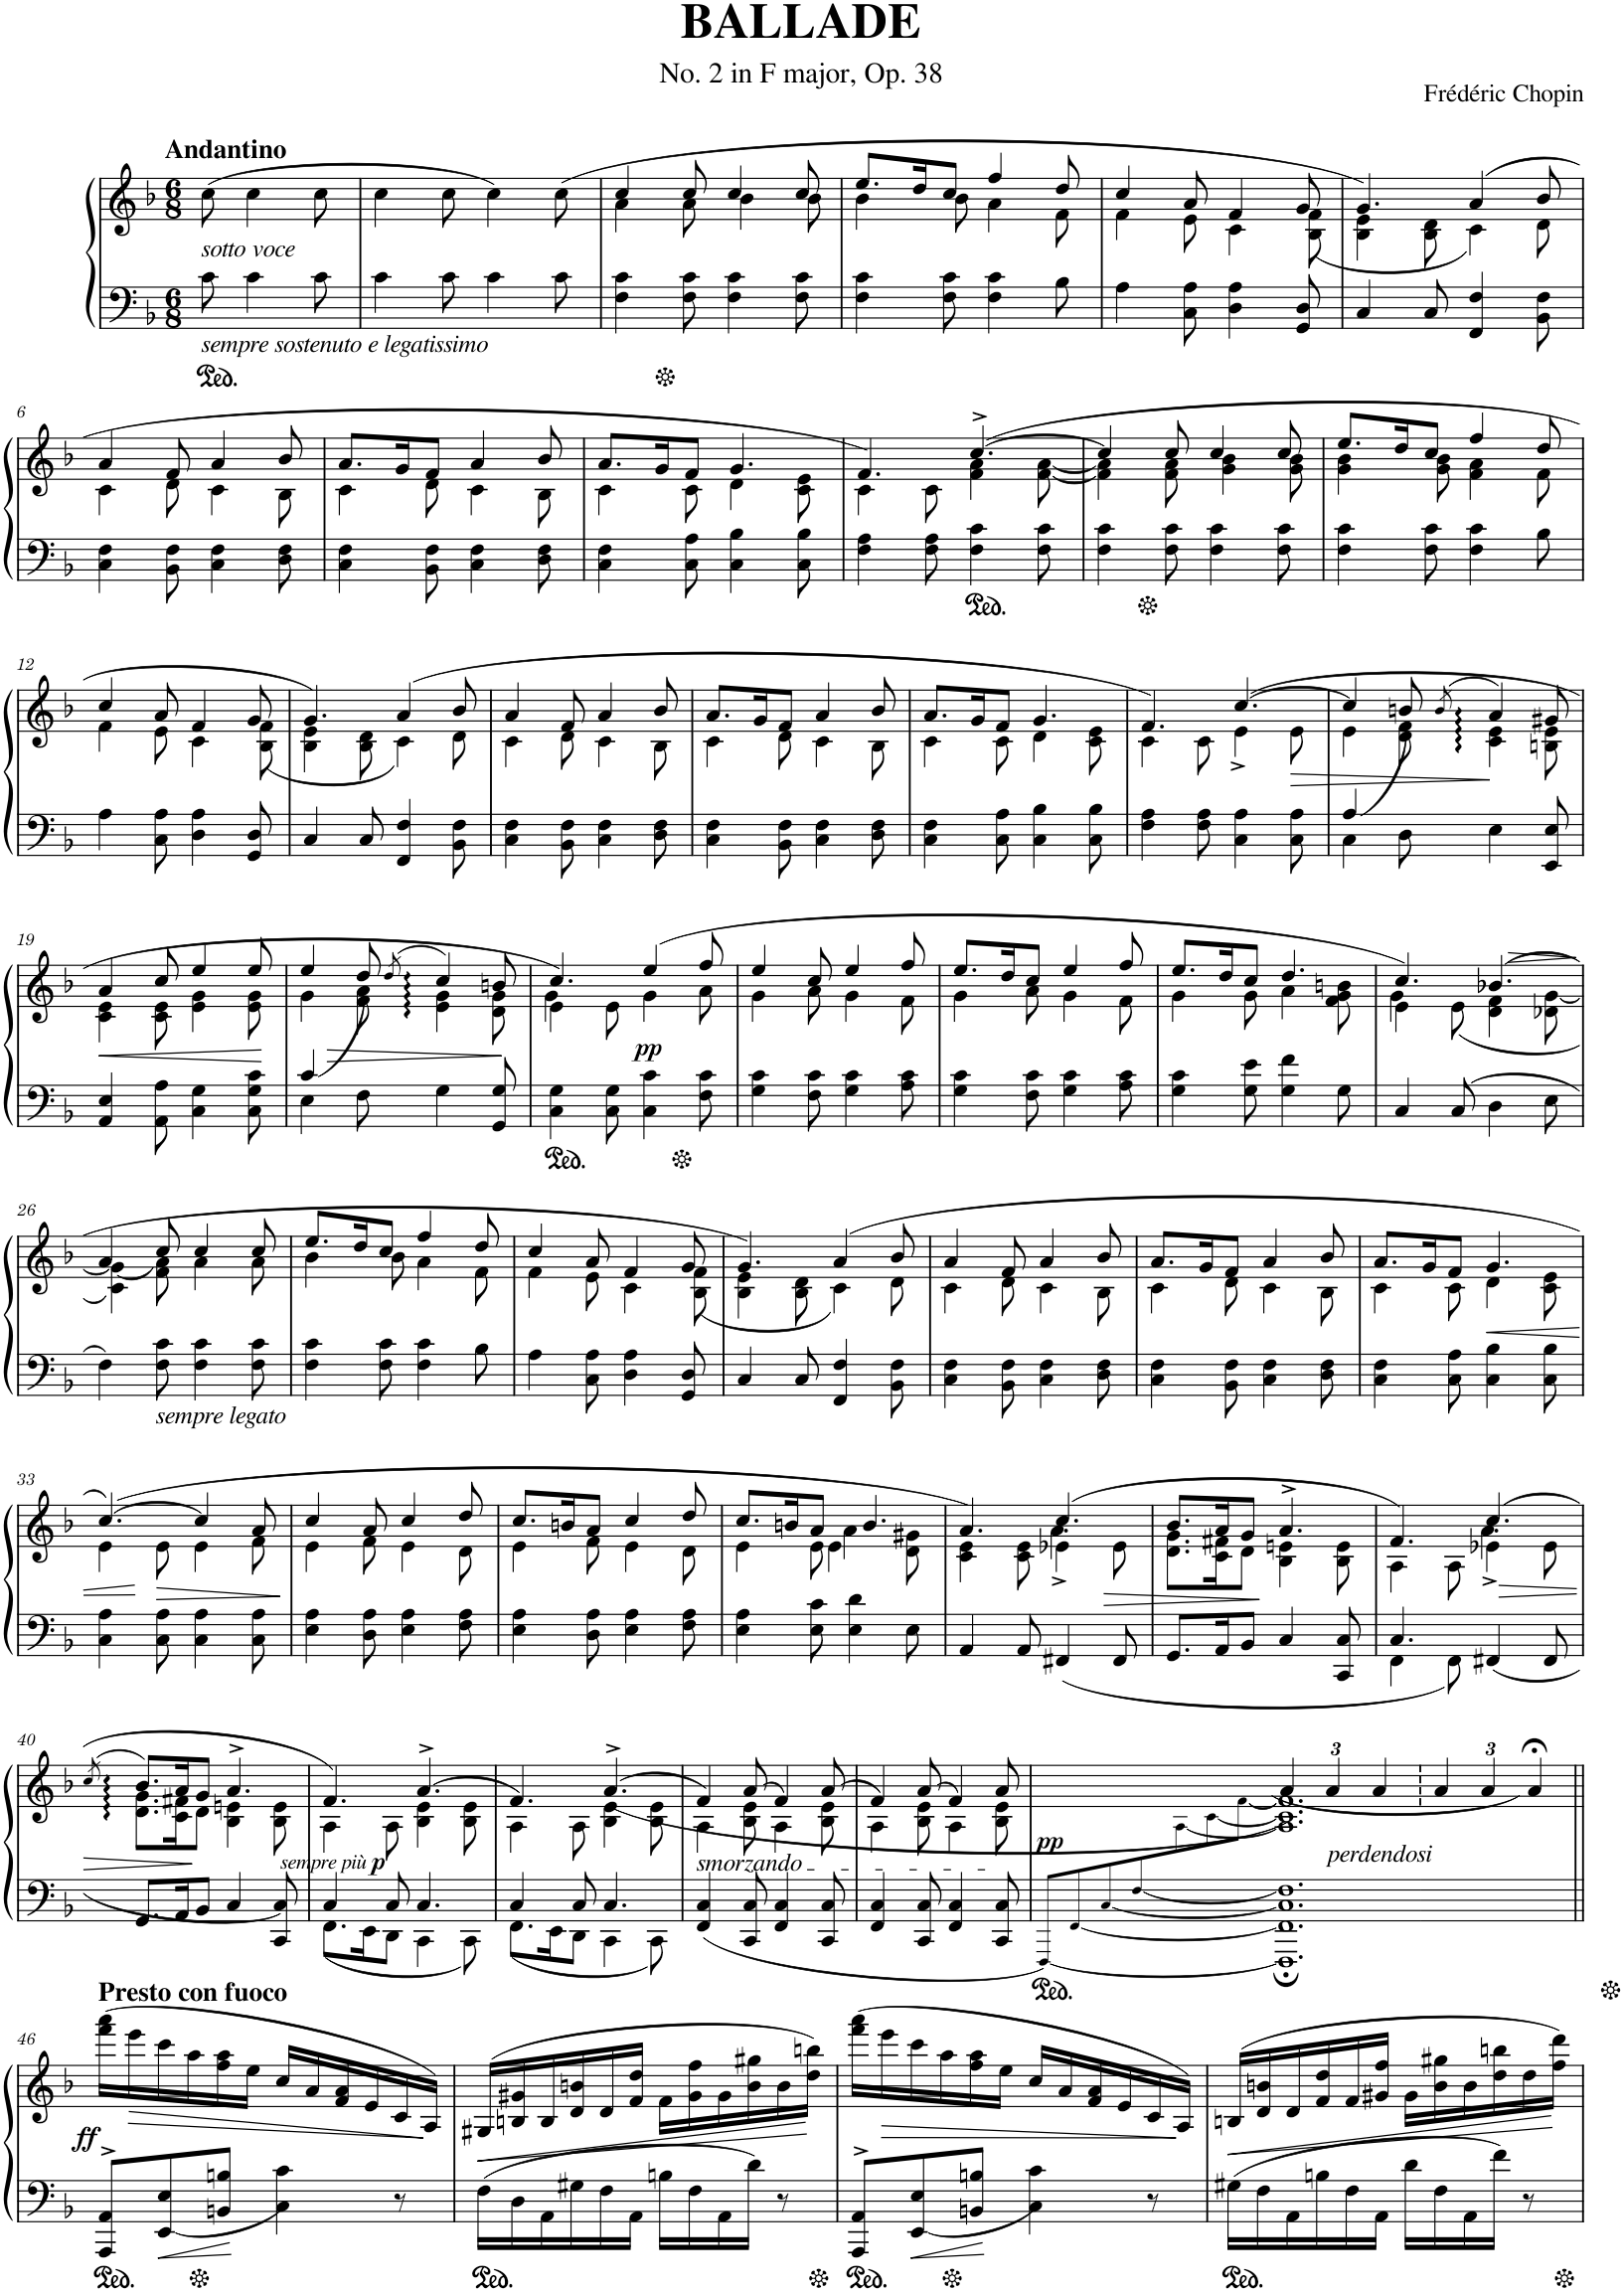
**kern	**kern	**dynam
*part1	*part1	*part1
*staff2	*staff1	*staff1/2
*I"Piano	*	*
*I'Pno.	*	*
*clefF4	*clefG2	*
*k[b-]	*k[b-]	*
*M6/8	*M6/8	*
=	=	=
!	!LO:TX:a:B:t=Andantino	!
!	!LO:TX:b:i:t=sotto voce	!
!LO:TX:b:i:t=sempre sostenuto e legatissimo	!	!
8c\	(8cc\	.
4c\	4cc\	.
8c\	8cc\	.
=1	=1	=1
4c\	4cc\	.
8c\	8cc\	.
4c\	4cc\)	.
8c\	(8cc\	.
=2	=2	=2
*	*^	*
4F\ 4c\	4cc/	4a\	.
8F\ 8c\	8cc/	8a\	.
4F\ 4c\	4cc/	4b-\	.
8F\ 8c\	8cc/	8b-\	.
=3	=3	=3	=3
4F\ 4c\	8.ee/L	4b-\	.
.	16dd/K	.	.
8F\ 8c\	8cc/J	8b-\	.
4F\ 4c\	4ff/	4a\	.
8B-\	8dd/	8f\	.
=4	=4	=4	=4
4A\	4cc/	4f\	.
8C\ 8A\	8a/	8e\	.
4D\ 4A\	4f/	4c\	.
8GG/ 8D/	8g/	(8B-\ 8f\	.
=5	=5	=5	=5
4C/	4.g/)	4B-\ 4e\	.
8C/	.	8B-\ 8d\	.
4FF/ 4F/	(4a/	4c\)	.
8BB-\ 8F\	8b-/	8d\	.
!!LO:LB:g=z	!!
=6	=6	=6	=6
4C\ 4F\	4a/	4c\	.
8BB-\ 8F\	8f/	8d\	.
4C\ 4F\	4a/	4c\	.
8D\ 8F\	8b-/	8B-\	.
=7	=7	=7	=7
4C\ 4F\	8.a/L	4c\	.
.	16g/K	.	.
8BB-\ 8F\	8f/J	8d\	.
4C\ 4F\	4a/	4c\	.
8D\ 8F\	8b-/	8B-\	.
=8	=8	=8	=8
4C\ 4F\	8.a/L	4c\	.
.	16g/K	.	.
8C\ 8A\	8f/J	8c\	.
4C\ 4B-\	4.g/	4d\	.
8C\ 8B-\	.	8c\ 8e\	.
=9	=9	=9	=9
4F\ 4A\	4.f/)	4c\	.
8F\ 8A\	.	8c\	.
4F\ 4c\	([4.cc^/	4f\ 4a\	.
8F\ 8c\	.	[8f\ [8a\	.
=10	=10	=10	=10
4F\ 4c\	4cc/]	4f\] 4a\]	.
8F\ 8c\	8cc/	8f\ 8a\	.
4F\ 4c\	4cc/	4g\ 4b-\	.
8F\ 8c\	8cc/	8g\ 8b-\	.
=11	=11	=11	=11
4F\ 4c\	8.ee/L	4g\ 4b-\	.
.	16dd/K	.	.
8F\ 8c\	8cc/J	8g\ 8b-\	.
4F\ 4c\	4ff/	4f\ 4a\	.
8B-\	8dd/	8f\	.
!!LO:LB:g=z	!!
=12	=12	=12	=12
4A\	4cc/	4f\	.
8C\ 8A\	8a/	8e\	.
4D\ 4A\	4f/	4c\	.
8GG/ 8D/	8g/	(8B-\ 8f\	.
=13	=13	=13	=13
4C/	4.g/)	4B-\ 4e\	.
8C/	.	8B-\ 8d\	.
4FF/ 4F/	(4a/	4c\)	.
8BB-\ 8F\	8b-/	8d\	.
=14	=14	=14	=14
4C\ 4F\	4a/	4c\	.
8BB-\ 8F\	8f/	8d\	.
4C\ 4F\	4a/	4c\	.
8D\ 8F\	8b-/	8B-\	.
=15	=15	=15	=15
4C\ 4F\	8.a/L	4c\	.
.	16g/K	.	.
8BB-\ 8F\	8f/J	8d\	.
4C\ 4F\	4a/	4c\	.
8D\ 8F\	8b-/	8B-\	.
=16	=16	=16	=16
4C\ 4F\	8.a/L	4c\	.
.	16g/K	.	.
8C\ 8A\	8f/J	8c\	.
4C\ 4B-\	4.g/	4d\	.
8C\ 8B-\	.	8c\ 8e\	.
=17	=17	=17	=17
4F\ 4A\	4.f/)	4c\	.
8F\ 8A\	.	8c\	.
4C\^ 4A\^	([4.cc^/	4e^\	.
!	!	!	!LO:HP:b
8C\ 8A\	.	8e\	>
=18	=18	=18	=18
*^	*	*	*
(<4A/	4C\	4cc/]	4e\	.
8D\	2ryy	8bn/	(8d\ 8f\	.
.	.	(8qb/	.	.
4E\	.	4a/)	4c\ 4e\	]
8EE/ 8E/	.	8g#X/	8Bn\ 8e\	.
*v	*v	*	*	*
!!LO:LB:g=z	!!
=19	=19	=19	=19
!	!	!	!LO:HP:b
4AA/ 4E/	4a/	4c\ 4e\	<
8AA\ 8A\	8cc/	8c\ 8e\	.
4C\ 4G\	4ee/	4e\ 4g\	.
8C\ 8G\ 8c\	8ee/	8e\ 8g\	.
*	*v	*v	*
.	.	[
=20	=20	=20
*^	*	*
!	!	!	!LO:HP:b
*	*	*^	*
(<4c/	4E\	4ee/	4g\	>
8F\	2ryy	8dd/	(8f\ 8a\	.
.	.	8qdd/	.	.
4G\	.	4cc/)	4e\ 4g\	.
8GG/ 8G/	.	8bn/	8d\ 8g\	.
*v	*v	*	*	*
*	*v	*v	*
.	.	]
=21	=21	=21
*	*^	*
*	*	*^	*
4C\ 4G\	4.cc/)	4e\	4g\	.
8C\ 8G\	.	8e\	2ryy	.
!	!	!	!	!LO:DY:b
4C\ 4c\	(4ee/	4g\	.	pp
8F\ 8c\	8ff/	8a\	.	.
*	*	*v	*v	*
=22	=22	=22	=22
4G\ 4c\	4ee/	4g\	.
8F\ 8c\	8cc/	8a\	.
4G\ 4c\	4ee/	4g\	.
8A\ 8c\	8ff/	8f\	.
=23	=23	=23	=23
4G\ 4c\	8.ee/L	4g\	.
.	16dd/K	.	.
8F\ 8c\	8cc/J	8a\	.
4G\ 4c\	4ee/	4g\	.
8A\ 8c\	8ff/	8f\	.
=24	=24	=24	=24
4G\ 4c\	8.ee/L	4g\	.
.	16dd/K	.	.
8G\ 8e\	8cc/J	8g\	.
4G\ 4f\	4.dd/	4a\	.
8G\	.	8f\ 8g\ 8bn\	.
=25	=25	=25	=25
*	*	*^	*
4C/	4.cc/)	4e\	4g\	.
8C/	.	8e\	2ryy	.
!	!	!	!	!LO:HP:b
4D\	(4.b-X/	4d\ 4f\	.	>
8E\	.	8d-X\ [8g\	.	.
*	*v	*v	*v	*
.	.	]
!!LO:LB:g=z
=26	=26	=26
*	*^	*
4F\	4a/	(4c\ 4g\])	.
!LO:TX:b:i:t=sempre legato	!	!	!
8F\ 8c\	8cc/	8f\ 8a\)	.
4F\ 4c\	4cc/	4a\	.
8F\ 8c\	8cc/	8a\	.
=27	=27	=27	=27
4F\ 4c\	8.ee/L	4b-\	.
.	16dd/K	.	.
8F\ 8c\	8cc/J	8b-\	.
4F\ 4c\	4ff/	4a\	.
8B-\	8dd/	8f\	.
=28	=28	=28	=28
4A\	4cc/	4f\	.
8C\ 8A\	8a/	8e\	.
4D\ 4A\	4f/	4c\	.
8GG/ 8D/	8g/	(8B-\ 8f\	.
=29	=29	=29	=29
4C/	4.g/)	4B-\ 4e\	.
8C/	.	8B-\ 8d\	.
4FF/ 4F/	(4a/	4c\)	.
8BB-\ 8F\	8b-/	8d\	.
=30	=30	=30	=30
4C\ 4F\	4a/	4c\	.
8BB-\ 8F\	8f/	8d\	.
4C\ 4F\	4a/	4c\	.
8D\ 8F\	8b-/	8B-\	.
=31	=31	=31	=31
4C\ 4F\	8.a/L	4c\	.
.	16g/K	.	.
8BB-\ 8F\	8f/J	8d\	.
4C\ 4F\	4a/	4c\	.
8D\ 8F\	8b-/	8B-\	.
=32	=32	=32	=32
4C\ 4F\	8.a/L	4c\	.
.	16g/K	.	.
8C\ 8A\	8f/J	8c\	.
!	!	!	!LO:HP:b
4C\ 4B-\	4.g/	4d\	<
8C\ 8B-\	.	8c\ 8e\	.
!!LO:LB:g=z	!!
=33	=33	=33	=33
4C\ 4A\	([4.cc/)	4e\	.
8C\ 8A\	.	8e\	[
4C\ 4A\	4cc/]	4e\	.
8C\ 8A\	8a/	8f\	.
=34	=34	=34	=34
4E\ 4A\	4cc/	4e\	.
8D\ 8A\	8a/	8f\	.
4E\ 4A\	4cc/	4e\	.
8F\ 8A\	8dd/	8d\	.
=35	=35	=35	=35
4E\ 4A\	8.cc/L	4e\	.
.	16bn/K	.	.
8D\ 8A\	8a/J	8f\	.
4E\ 4A\	4cc/	4e\	.
8F\ 8A\	8dd/	8d\	.
=36	=36	=36	=36
*	*	*^	*
4E\ 4A\	8.cc/L	4e\	4.ryy	.
.	16bn/K	.	.	.
8E\ 8c\	8a/J	8e\	.	.
4E\ 4d\	4.b/	4e\	4a\	.
8E\	.	8d\ 8g#X\	8ryy	.
=37	=37	=37	=37	=37
4AA/	4.a/)	4c\ 4e\	4.ryy	.
8AA/	.	8c\ 8e\	.	.
4FF#X/	(4.cc^/	4e-X^\	4.a\	.
!	!	!	!	!LO:HP:b
8FF#/	.	8e-\	.	>
*	*	*v	*v	*
=38	=38	=38	=38
8.GG/L	8.b-/L	8.d\ 8.g\L	.
16AA/K	16a/K	16c\ 16f#X\K	.
8BB-/J	8g/J	8d\J	.
4C/	4.a^/	4B-\ 4en\	]
8CC/ 8C/	.	8B-\ 8e\	.
=39	=39	=39	=39
*^	*	*^	*
4.C/	4FF\	4.f/)	4A\	4.ryy	.
.	8FF\	.	8A\	.	.
!	!	!	!	!	!LO:HP:b
4FF#X/	4.ryy	(4.cc^/	4e-X^\	4.a\	>
8FF#/	.	.	8e-\	.	.
*v	*v	*	*	*	*
*	*v	*v	*v	*
!!LO:LB:g=z
=40	=40	=40
.	(8qcc/	.
*	*^	*
8.GG/L	8.b-/L)	8.d\ 8.g\L	.
16AA/K	16a/K	16c\ 16f#X\K	.
8BB-/J	8g/J	8d\J	.
4C/	4.a^/	4B-\ 4en\	]
8CC/ 8C/	.	8B-\ 8e\	.
=41	=41	=41	=41
*^	*	*	*
!	!	!	!	!LO:DY:b
!	!	!	!	!LO:DY:n=1:b
4C/	8.FF\L	4.f/)	4A\	other-dynamics p
.	16EE\K	.	.	.
8C/	8DD\J	.	8A\	.
4.C/	4CC\	(4.a^/	4B-\ 4e\	.
.	8CC\	.	8B-\ 8e\	.
=42	=42	=42	=42	=42
4C/	8.FF\L	4.f/)	4A\	.
.	16EE\K	.	.	.
8C/	8DD\J	.	8A\	.
4.C/	4CC\	((4.a^/	4B-\ 4e\	.
.	8CC\	.	8B-\ 8e\	.
=43	=43	=43	=43	=43
!	!	!LO:TX:b:i:t=smorzando	!	!
*v	*v	*	*	*
4FF/ 4C/	4f/)	4A\	.
8CC/ 8C/	(8a/	8B-\ 8e\	.
4FF/ 4C/	4f/)	4A\	.
8CC/ 8C/	(8a/	8B-\ 8e\	.
=44	=44	=44	=44
4FF/ 4C/	4f/)	4A\	.
8CC/ 8C/	(8a/	8B-\ 8e\	.
4FF/ 4C/	4f/)	4A\	.
8CC/ 8C/	8a/	8B-\ 8e\	.
=45	=45	=45	=45
*	*	*^	*
!	!	!	!	!LO:DY:a=2
[8FFF!/L	2.ryy	2..ryy	2ryy	pp
[8FF!/	.	.	.	.
[8C!/	.	.	.	.
[8F!/	.	.	.	.
4.ryy	.	.	[<8A!\	.
.	.	.	[<8c!\	.
.	8ryy	.	[<8f!\J	.
!LO:N:n=1:head=open	!	!	!	!
!LO:N:n=2:head=open	!	!	!	!
!LO:N:n=3:head=open	!	!	!	!
!LO:N:n=4:head=open	!LO:N:n=1:head=open	!	!	!
!	!LO:N:n=2:head=open	!	!	!
!	!LO:N:n=3:head=open	!	!	!
2.FFF_; 2.FF_; 2.C_; 2.F_;	2.A_ 2.c_ 2.f_	(4a/)	2.ryy	.
!	!	!LO:TX:b:i:t=perdendosi	!	!
.	.	4a/	.	.
.	.	4a/	.	.
*	*	*v	*v	*
=45X1	=45X1	=45X1	=45X1
2.FFF] 2.FF] 2.C] 2.F]	2.A] 2.c] 2.f]	4a/	.
.	.	4a/	.
.	.	4a;</)	.
!!LO:LB:g=z
=46||	=46||	=46||	=46||
!	!LO:TX:a:B:t=Presto con fuoco	!	!
!	!	!	!LO:DY:b
*	*v	*v	*
8AAA/^> 8AA/^>L	(16fff\^> 16aaa\^>LL	ff
!	!	!LO:HP:b
.	16eee\	>
8EE/^ 8E/^	16ccc\	.
.	16aa\	.
8BBn/^ 8Bn/^J	16ff\ 16aa\	.
.	16ee\JJ	.
4C\^ 4c\^	16cc/LL	.
.	16a/	.
.	16f/ 16a/	.
.	16e/	.
8r	16c/	.
.	16A/JJ)	]
=47	=47	=47
!	!	!LO:HP:b
16F\LL	(16G#X/LL	<
16D\	16Bn/ 16g#X/	.
16AA\	16B/	.
16G#X\	16d/ 16bn/	.
16F\	16d/	.
16AA\JJ	16f/ 16dd/JJ	.
16Bn\LL	16f\LL	.
16F\	16g#\ 16ff\	.
16AA\	16g#\	.
16d\JJ	16b\ 16gg#X\	.
8r	16b\	.
.	16dd\ 16bbn\JJ)	[
=48	=48	=48
8AAA/^> 8AA/^>L	(16fff\^> 16aaa\^>LL	.
!	!	!LO:HP:b
.	16eee\	>
8EE/^ 8E/^	16ccc\	.
.	16aa\	.
8BBn/^ 8Bn/^J	16ff\ 16aa\	.
.	16ee\JJ	.
4C\^ 4c\^	16cc/LL	.
.	16a/	.
.	16f/ 16a/	.
.	16e/	.
8r	16c/	.
.	16A/JJ)	]
=49	=49	=49
!	!	!LO:HP:b
16G#X\LL	(16Bn/LL	<
16F\	16d/ 16bn/	.
16AA\	16d/	.
16Bn\	16f/ 16dd/	.
16F\	16f/	.
16AA\JJ	16g#X/ 16ff/JJ	.
16d\LL	16g#\LL	.
16F\	16b\ 16gg#X\	.
16AA\	16b\	.
16f\JJ	16dd\ 16bbn\	.
8r	16dd\	.
.	16ff\ 16ddd\JJ)	[
=	=	=
*-	*-	*-
